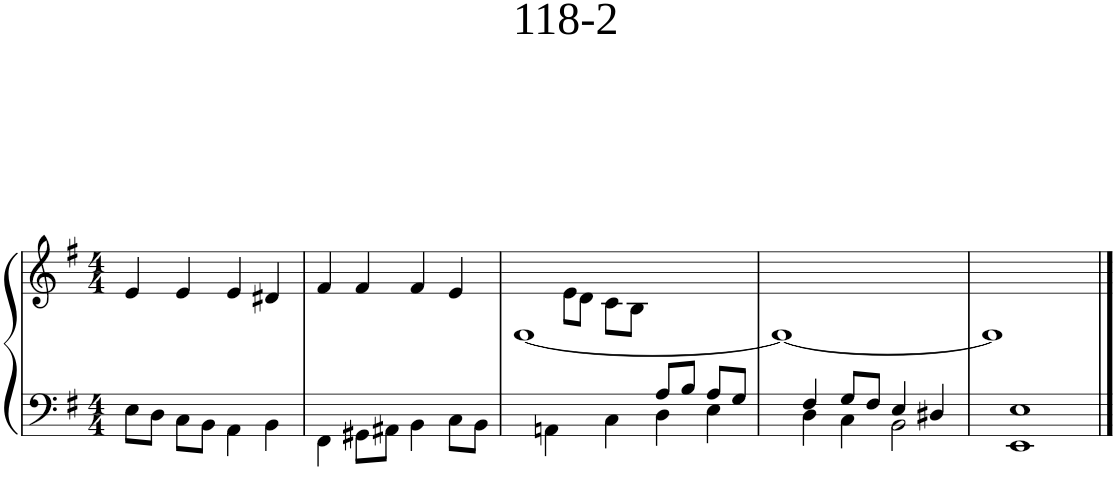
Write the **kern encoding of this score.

**kern	**kern
*part1	*part1
*staff2	*staff1
*I"Zongora	*
*I'Zon.	*
*clefF4	*clefG2
*k[f#]	*k[f#]
*M4/4	*M4/4
=1	=1
*^	*
*	*^	*
1ryy	1ryy	8E\L	4e/
.	.	8D\J	.
.	.	8C\L	4e/
.	.	8BB\J	.
.	.	4AA\	4e/
.	.	4BB\	4d#X/
=2	=2	=2	=2
1ryy	1ryy	4FF#\	4f#/
.	.	8GG#X\L	4f#/
.	.	8AA#X\J	.
.	.	4BB\	4f#/
.	.	8C\L	4e/
.	.	8BB\J	.
=3	=3	=3	=3
*	*	*	*^
2ryy	1ryy	4AAn\	[1e	8e\L
.	.	.	.	8d\J
.	.	4C\	.	8c\L
.	.	.	.	8B\J
8A/L	.	4D\	.	2ryy
8B/J	.	.	.	.
8A/L	.	4E\	.	.
8G/J	.	.	.	.
*	*	*	*v	*v
=4	=4	=4	=4
4F#/	1ryy	4D\	1e_
8G/L	.	4C\	.
8F#/J	.	.	.
4E/	.	2BB\	.
4D#X/	.	.	.
=5	=5	=5	=5
1E	1ryy	1EE	1e]
*v	*v	*v	*
==	==
*-	*-
